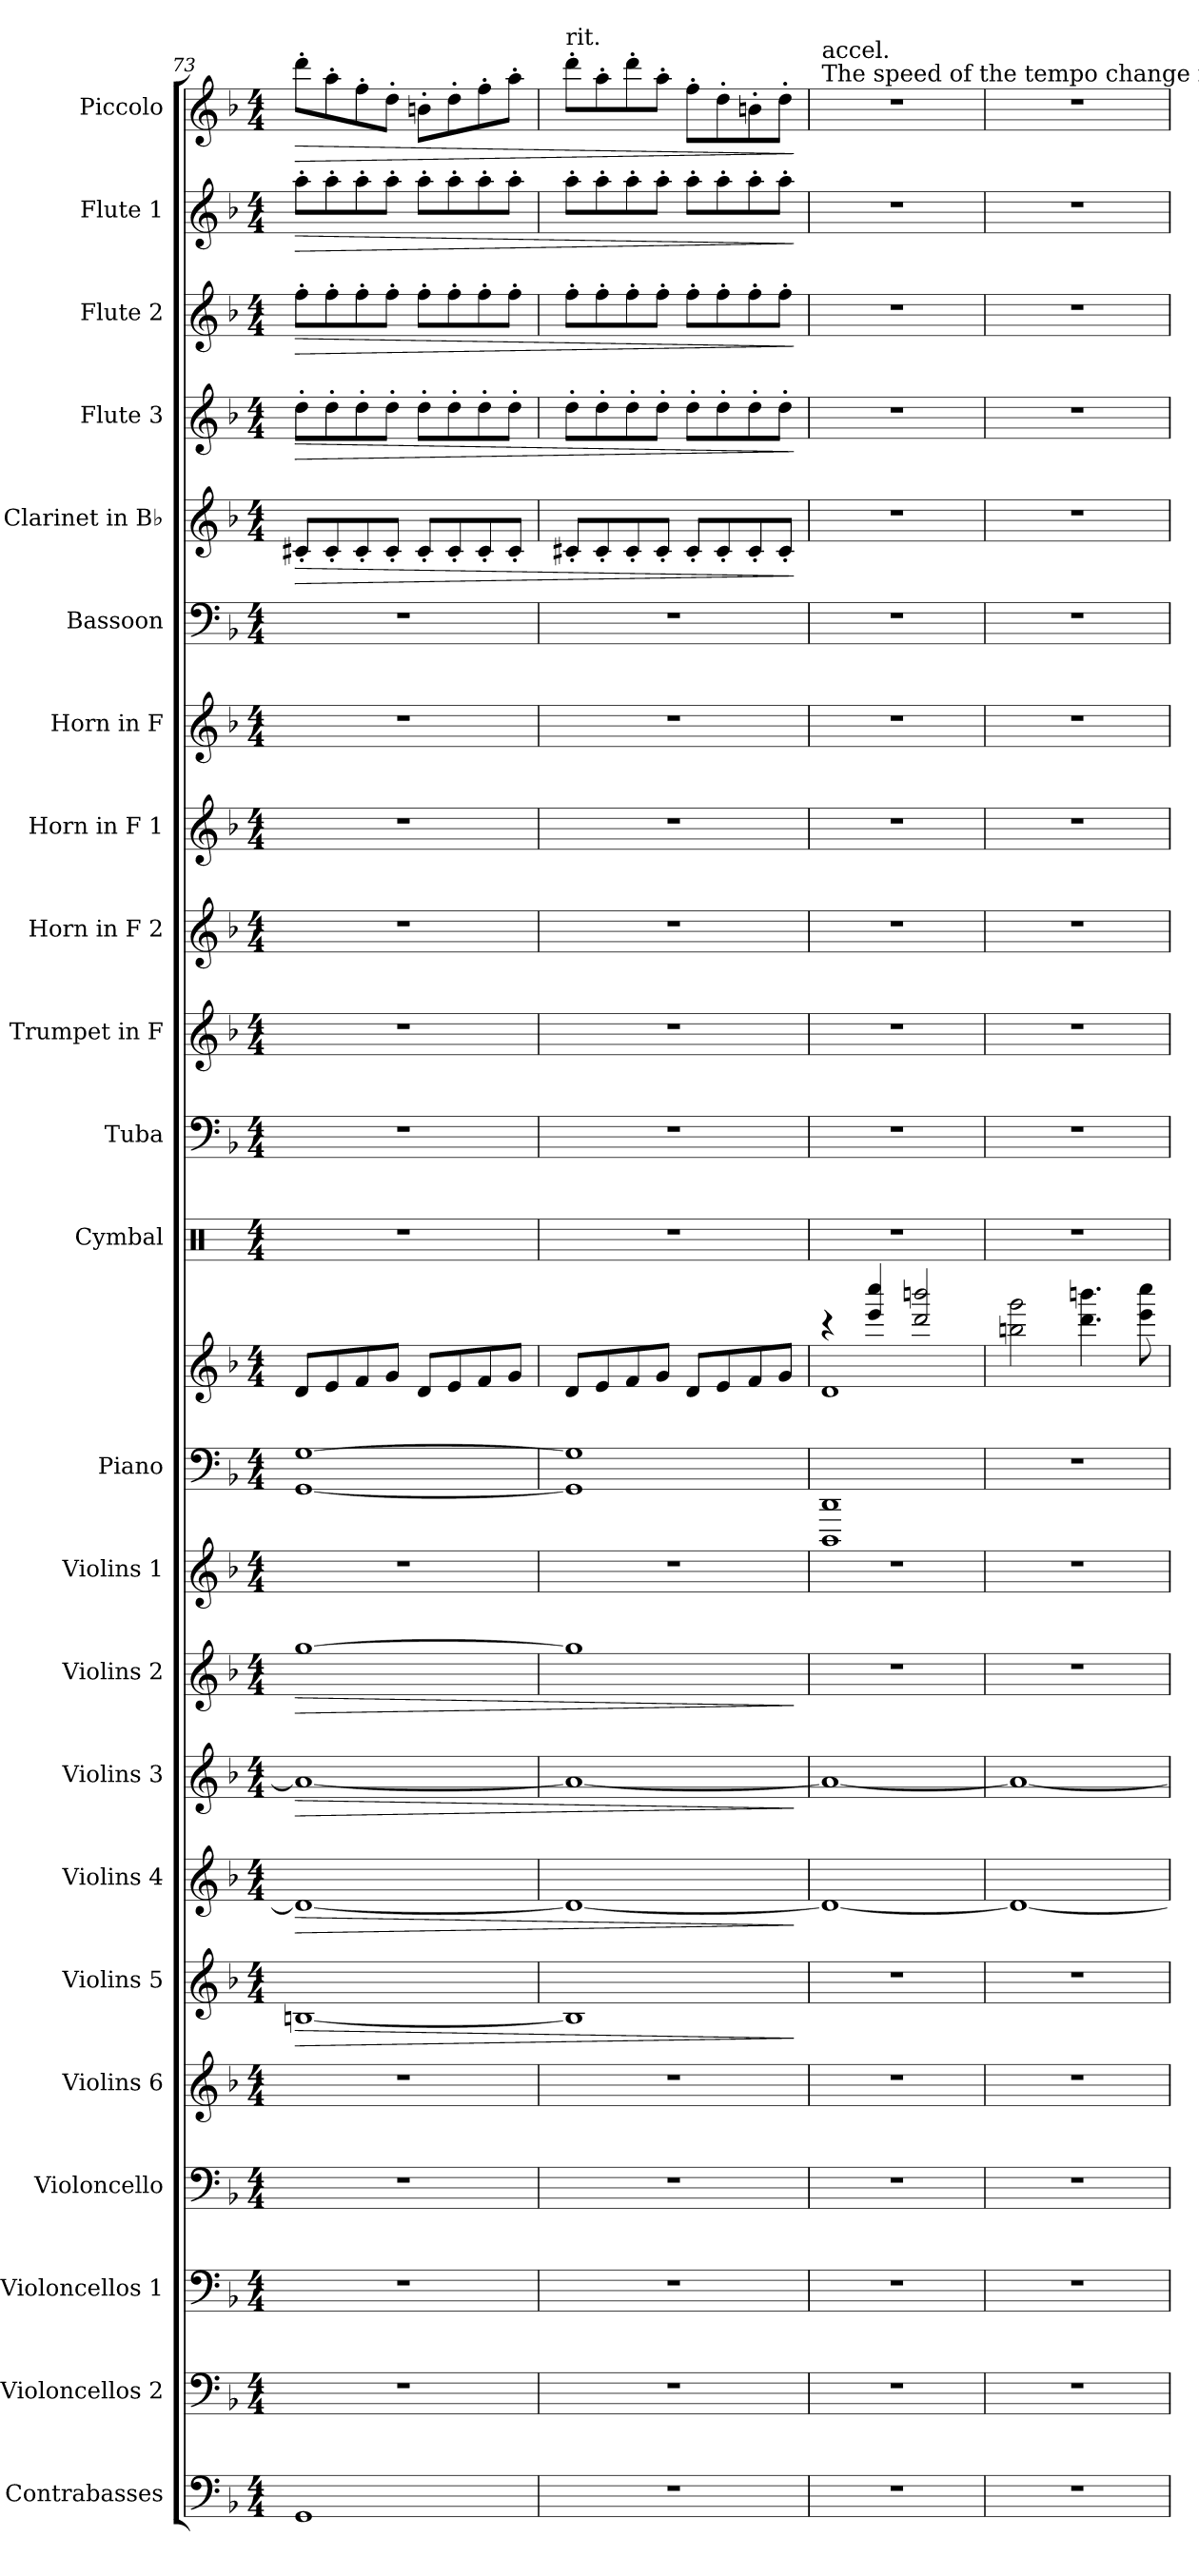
**kern	**kern	**kern	**kern	**kern	**kern	**dynam	**kern	**dynam	**kern	**dynam	**kern	**dynam	**kern	**kern	**kern	**kern	**kern	**kern	**kern	**kern	**kern	**kern	**kern	**dynam	**kern	**dynam	**kern	**dynam	**kern	**dynam	**kern	**dynam
*part23	*part22	*part21	*part20	*part19	*part18	*part18	*part17	*part17	*part16	*part16	*part15	*part15	*part14	*part13	*part13	*part12	*part11	*part10	*part9	*part8	*part7	*part6	*part5	*part5	*part4	*part4	*part3	*part3	*part2	*part2	*part1	*part1
*staff24	*staff23	*staff22	*staff21	*staff20	*staff19	*staff19	*staff18	*staff18	*staff17	*staff17	*staff16	*staff16	*staff15	*staff14	*staff13	*staff12	*staff11	*staff10	*staff9	*staff8	*staff7	*staff6	*staff5	*staff5	*staff4	*staff4	*staff3	*staff3	*staff2	*staff2	*staff1	*staff1
*I"Contrabasses	*I"Violoncellos 2	*I"Violoncellos 1	*I"Violoncello	*I"Violins 6	*I"Violins 5	*	*I"Violins 4	*	*I"Violins 3	*	*I"Violins 2	*	*I"Violins 1	*I"Piano	*	*I"Cymbal	*I"Tuba	*I"Trumpet in F	*I"Horn in F 2	*I"Horn in F 1	*I"Horn in F	*I"Bassoon	*I"Clarinet in B♭	*	*I"Flute 3	*	*I"Flute 2	*	*I"Flute 1	*	*I"Piccolo	*
*I'Cbs.	*I'Vcs. 2	*I'Vcs. 1	*I'Vc.	*I'Vlns. 6	*I'Vlns. 5	*	*I'Vlns. 4	*	*I'Vlns. 3	*	*I'Vlns. 2	*	*I'Vlns. 1	*I'Pno.	*	*I'Cym.	*I'Tba.	*I'Tpt. in F	*	*	*	*I'Bsn.	*I'Cl. in B♭	*	*I'Fl. 3	*	*I'Fl. 2	*	*I'Fl. 1	*	*I'Picc.	*
*clefF4	*clefF4	*clefF4	*clefF4	*clefG2	*clefG2	*	*clefG2	*	*clefG2	*	*clefG2	*	*clefG2	*clefF4	*clefG2	*clefX	*clefF4	*clefG2	*clefG2	*clefG2	*clefG2	*clefF4	*clefG2	*	*clefG2	*	*clefG2	*	*clefG2	*	*clefG2	*
*ITrd7c12	*	*	*	*	*	*	*	*	*	*	*	*	*	*	*	*	*	*ITrd-3c-5	*ITrd4c7	*ITrd4c7	*ITrd4c7	*	*ITrd1c2	*	*	*	*	*	*	*	*ITrd-7c-12	*
*k[b-]	*k[b-]	*k[b-]	*k[b-]	*k[b-]	*k[b-]	*	*k[b-]	*	*k[b-]	*	*k[b-]	*	*k[b-]	*k[b-]	*k[b-]	*k[]	*k[b-]	*k[b-e-]	*k[b-e-]	*k[b-e-]	*k[b-e-]	*k[b-]	*k[b-e-a-]	*	*k[b-]	*	*k[b-]	*	*k[b-]	*	*k[b-]	*
*M4/4	*M4/4	*M4/4	*M4/4	*M4/4	*M4/4	*	*M4/4	*	*M4/4	*	*M4/4	*	*M4/4	*M4/4	*M4/4	*M4/4	*M4/4	*M4/4	*M4/4	*M4/4	*M4/4	*M4/4	*M4/4	*	*M4/4	*	*M4/4	*	*M4/4	*	*M4/4	*
=73	=73	=73	=73	=73	=73	=73	=73	=73	=73	=73	=73	=73	=73	=73	=73	=73	=73	=73	=73	=73	=73	=73	=73	=73	=73	=73	=73	=73	=73	=73	=73	=73
!	!	!	!	!	!	!LO:HP:b	!	!LO:HP:b	!	!LO:HP:b	!	!LO:HP:b	!	!	!	!	!	!	!	!	!	!	!	!LO:HP:b	!	!LO:HP:b	!	!LO:HP:b	!	!LO:HP:b	!	!LO:HP:b
1GGG	1r	1r	1r	1r	[1Bn	>	1d_	>	1a_	>	[1gg	>	1r	[1GG [1G	8d/L	1r	1r	1r	1r	1r	1r	1r	8Bn'/L	>	8dd'\L	>	8ff'\L	>	8aa'\L	>	8dddd'\L	>
.	.	.	.	.	.	.	.	.	.	.	.	.	.	.	8e/	.	.	.	.	.	.	.	8B'/	.	8dd'\	.	8ff'\	.	8aa'\	.	8aaa'\	.
.	.	.	.	.	.	.	.	.	.	.	.	.	.	.	8f/	.	.	.	.	.	.	.	8B'/	.	8dd'\	.	8ff'\	.	8aa'\	.	8fff'\	.
.	.	.	.	.	.	.	.	.	.	.	.	.	.	.	8g/J	.	.	.	.	.	.	.	8B'/J	.	8dd'\J	.	8ff'\J	.	8aa'\J	.	8ddd'\J	.
.	.	.	.	.	.	.	.	.	.	.	.	.	.	.	8d/L	.	.	.	.	.	.	.	8B'/L	.	8dd'\L	.	8ff'\L	.	8aa'\L	.	8bbn'\L	.
.	.	.	.	.	.	.	.	.	.	.	.	.	.	.	8e/	.	.	.	.	.	.	.	8B'/	.	8dd'\	.	8ff'\	.	8aa'\	.	8ddd'\	.
.	.	.	.	.	.	.	.	.	.	.	.	.	.	.	8f/	.	.	.	.	.	.	.	8B'/	.	8dd'\	.	8ff'\	.	8aa'\	.	8fff'\	.
.	.	.	.	.	.	.	.	.	.	.	.	.	.	.	8g/J	.	.	.	.	.	.	.	8B'/J	.	8dd'\J	.	8ff'\J	.	8aa'\J	.	8aaa'\J	.
=74	=74	=74	=74	=74	=74	=74	=74	=74	=74	=74	=74	=74	=74	=74	=74	=74	=74	=74	=74	=74	=74	=74	=74	=74	=74	=74	=74	=74	=74	=74	=74	=74
!	!	!	!	!	!	!	!	!	!	!	!	!	!	!	!	!	!	!	!	!	!	!	!	!	!	!	!	!	!	!	!LO:TX:a:t=rit.	!
1r	1r	1r	1r	1r	1B]	.	1d_	.	1a_	.	1gg]	.	1r	1GG] 1G]	8d/L	1r	1r	1r	1r	1r	1r	1r	8Bn'/L	.	8dd'\L	.	8ff'\L	.	8aa'\L	.	8dddd'\L	.
.	.	.	.	.	.	.	.	.	.	.	.	.	.	.	8e/	.	.	.	.	.	.	.	8B'/	.	8dd'\	.	8ff'\	.	8aa'\	.	8aaa'\	.
.	.	.	.	.	.	.	.	.	.	.	.	.	.	.	8f/	.	.	.	.	.	.	.	8B'/	.	8dd'\	.	8ff'\	.	8aa'\	.	8dddd'\	.
.	.	.	.	.	.	.	.	.	.	.	.	.	.	.	8g/J	.	.	.	.	.	.	.	8B'/J	.	8dd'\J	.	8ff'\J	.	8aa'\J	.	8aaa'\J	.
.	.	.	.	.	.	.	.	.	.	.	.	.	.	.	8d/L	.	.	.	.	.	.	.	8B'/L	.	8dd'\L	.	8ff'\L	.	8aa'\L	.	8fff'\L	.
.	.	.	.	.	.	.	.	.	.	.	.	.	.	.	8e/	.	.	.	.	.	.	.	8B'/	.	8dd'\	.	8ff'\	.	8aa'\	.	8ddd'\	.
.	.	.	.	.	.	.	.	.	.	.	.	.	.	.	8f/	.	.	.	.	.	.	.	8B'/	.	8dd'\	.	8ff'\	.	8aa'\	.	8bbn'\	.
.	.	.	.	.	.	.	.	.	.	.	.	.	.	.	8g/J	.	.	.	.	.	.	.	8B'/J	.	8dd'\J	.	8ff'\J	.	8aa'\J	.	8ddd'\J	.
.	.	.	.	.	.	]	.	]	.	]	.	]	.	.	.	.	.	.	.	.	.	.	.	]	.	]	.	]	.	]	.	]
!!LO:LB:g=z
=75	=75	=75	=75	=75	=75	=75	=75	=75	=75	=75	=75	=75	=75	=75	=75	=75	=75	=75	=75	=75	=75	=75	=75	=75	=75	=75	=75	=75	=75	=75	=75	=75
*	*	*	*	*	*	*	*	*	*	*	*	*	*	*	*	*	*	*	*	*	*	*	*	*	*	*	*	*	*	*	*MM60	*
*	*	*	*	*	*	*	*	*	*	*	*	*	*	*	*^	*	*	*	*	*	*	*	*	*	*	*	*	*	*	*	*	*
!	!	!	!	!	!	!	!	!	!	!	!	!	!	!	!	!	!	!	!	!	!	!	!	!	!	!	!	!	!	!	!	!LO:TX:a:t=The speed of the tempo change isn't perfect, but I'm too lazy to fix it.	!
!	!	!	!	!	!	!	!	!	!	!	!	!	!	!	!	!	!	!	!	!	!	!	!	!	!	!	!	!	!	!	!	!LO:TX:a:t=accel.	!
1r	1r	1r	1r	1r	1r	.	1d_	.	1a_	.	1r	.	1r	1DDD 1DD	4r	1d	1r	1r	1r	1r	1r	1r	1r	1r	.	1r	.	1r	.	1r	.	1r	.
.	.	.	.	.	.	.	.	.	.	.	.	.	.	.	4eee/ 4cccc/	.	.	.	.	.	.	.	.	.	.	.	.	.	.	.	.	.	.
.	.	.	.	.	.	.	.	.	.	.	.	.	.	.	2ddd/ 2bbbn/	.	.	.	.	.	.	.	.	.	.	.	.	.	.	.	.	.	.
*	*	*	*	*	*	*	*	*	*	*	*	*	*	*	*v	*v	*	*	*	*	*	*	*	*	*	*	*	*	*	*	*	*	*
=76	=76	=76	=76	=76	=76	=76	=76	=76	=76	=76	=76	=76	=76	=76	=76	=76	=76	=76	=76	=76	=76	=76	=76	=76	=76	=76	=76	=76	=76	=76	=76	=76
1r	1r	1r	1r	1r	1r	.	1d_	.	1a_	.	1r	.	1r	1r	2bbn\ 2ggg\	1r	1r	1r	1r	1r	1r	1r	1r	.	1r	.	1r	.	1r	.	1r	.
.	.	.	.	.	.	.	.	.	.	.	.	.	.	.	4.ddd\ 4.bbbn\	.	.	.	.	.	.	.	.	.	.	.	.	.	.	.	.	.
.	.	.	.	.	.	.	.	.	.	.	.	.	.	.	8eee\ 8cccc\	.	.	.	.	.	.	.	.	.	.	.	.	.	.	.	.	.
=	=	=	=	=	=	=	=	=	=	=	=	=	=	=	=	=	=	=	=	=	=	=	=	=	=	=	=	=	=	=	=	=
*-	*-	*-	*-	*-	*-	*-	*-	*-	*-	*-	*-	*-	*-	*-	*-	*-	*-	*-	*-	*-	*-	*-	*-	*-	*-	*-	*-	*-	*-	*-	*-	*-
